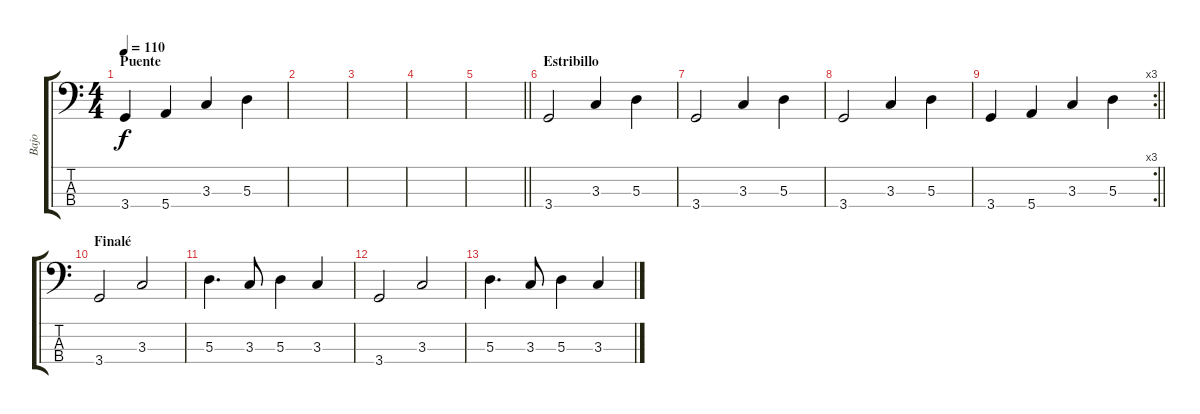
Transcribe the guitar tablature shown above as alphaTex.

\track ("Bajo" "Bajo") {instrument electricbasspick}
\staff {score tabs}
\tuning (G2 D2 A1 E1) {hide}
\ts (4 4)
\section ("" "Puente")
\tempo 110
\clef f4
\ks c
3.4.4{dy f} 5.4.4 3.3.4 5.3.4 |
|
|
|
\barLineRight lightlight
|
\section ("" "Estribillo")
3.4.2 3.3.4 5.3.4 |
3.4.2 3.3.4 5.3.4 |
3.4.2 3.3.4 5.3.4 |
\rc 3
\barLineRight lightlight
3.4.4 5.4.4 3.3.4 5.3.4 |
\section ("" "Finalé")
3.4.2 3.3.2 |
5.3.4{d} 3.3.8 5.3.4 3.3.4 |
3.4.2 3.3.2 |
5.3.4{d} 3.3.8 5.3.4 3.3.4
